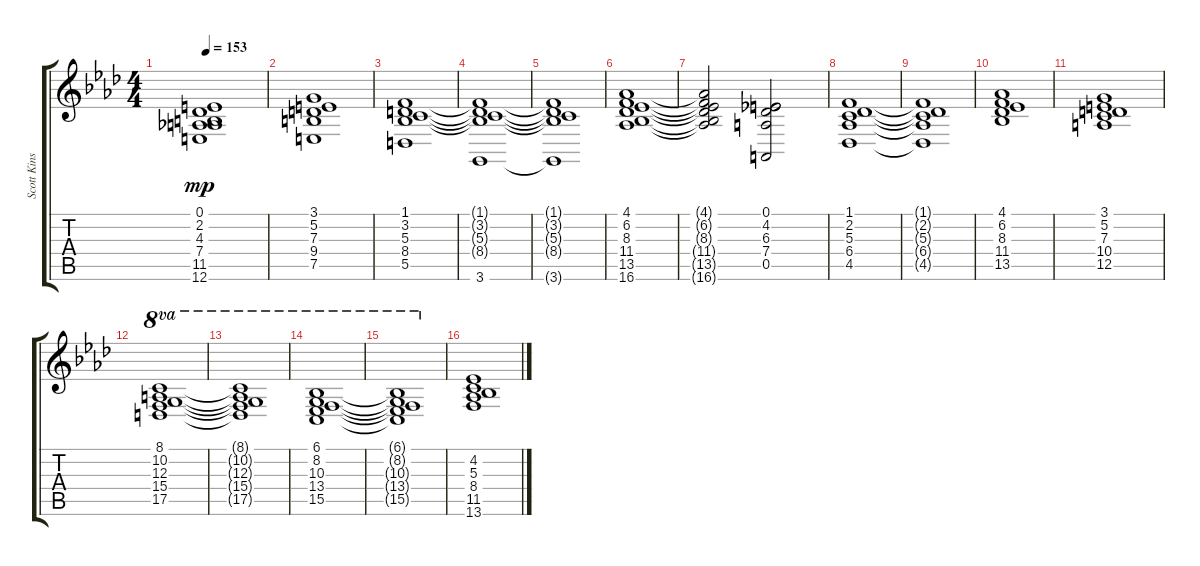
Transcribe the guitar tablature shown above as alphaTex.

\track ("Scott Kinsey - Keyboard #2" "Scott Kins") {instrument synthstrings1}
\staff {score tabs}
\tuning (E4 B3 G3 D3 A2 E2) {hide}
\ts (4 4)
\tempo 153
\clef g2
\ks ab
(0.1{t} 2.2{t} 4.3{t} 7.4{t} 11.5{t} 12.6{t}).1{dy mp} |
(3.1 5.2 7.3 9.4 7.5).1 |
(1.1 3.2 5.3 8.4 5.5).1 |
(1.1{t} 3.2{t} 5.3{t} 8.4{t} 3.6).1 |
(1.1{t} 3.2{t} 5.3{t} 8.4{t} 3.6{t}).1 |
(4.1 6.2 8.3 11.4 13.5 16.6).1 |
(4.1{t} 6.2{t} 8.3{t} 11.4{t} 13.5{t} 16.6{t}).2 (0.1 4.2 6.3 7.4 0.5).2 |
(1.1 2.2 5.3 6.4 4.5).1 |
(1.1{t} 2.2{t} 5.3{t} 6.4{t} 4.5{t}).1 |
(4.1 6.2 8.3 11.4 13.5).1 |
(3.1 5.2 7.3 10.4 12.5).1 |
(8.1 10.2 12.3 15.4 17.5).1{ot 8va} |
(8.1{t} 10.2{t} 12.3{t} 15.4{t} 17.5{t}).1{ot 8va} |
(6.1 8.2 10.3 13.4 15.5).1{ot 8va} |
(6.1{t} 8.2{t} 10.3{t} 13.4{t} 15.5{t}).1{ot 8va} |
(4.2 5.3 8.4 11.5 13.6).1
